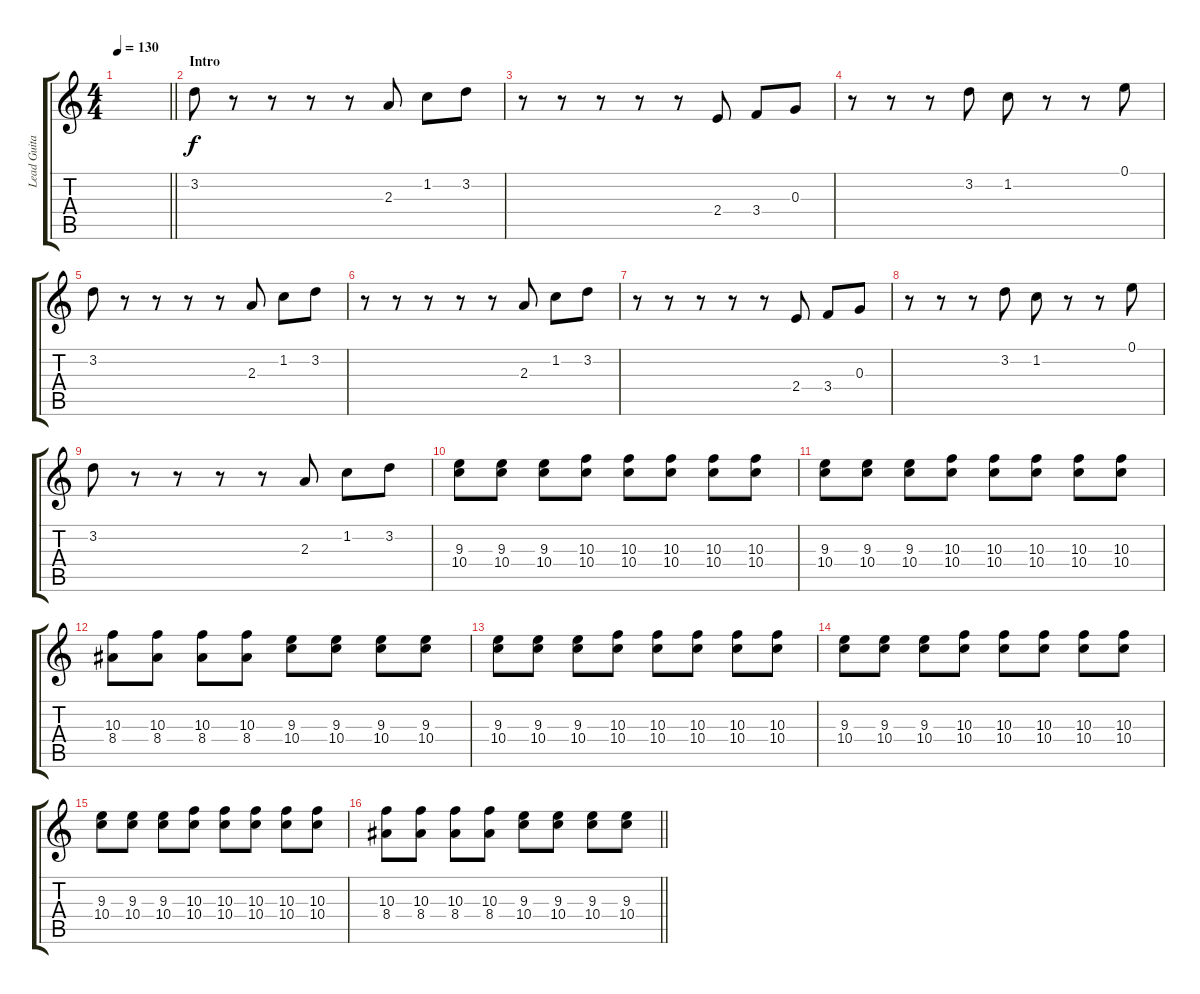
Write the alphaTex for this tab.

\track ("Lead Guitar" "Lead Guita") {instrument electricguitarclean}
\staff {score tabs}
\tuning (E4 B3 G3 D3 A2 E2) {hide}
\ts (4 4)
\tempo 130
\clef g2
\barLineRight lightlight
\ks c
|
\section ("" "Intro")
3.2.8 r.8 r.8 r.8 r.8 2.3.8 1.2.8 3.2.8 |
r.8 r.8 r.8 r.8 r.8 2.4.8 3.4.8 0.3.8 |
r.8 r.8 r.8 3.2.8 1.2.8 r.8 r.8 0.1.8 |
3.2.8 r.8 r.8 r.8 r.8 2.3.8 1.2.8 3.2.8 |
r.8 r.8 r.8 r.8 r.8 2.3.8 1.2.8 3.2.8 |
r.8 r.8 r.8 r.8 r.8 2.4.8 3.4.8 0.3.8 |
r.8 r.8 r.8 3.2.8 1.2.8 r.8 r.8 0.1.8 |
3.2.8 r.8 r.8 r.8 r.8 2.3.8 1.2.8 3.2.8 |
(9.3 10.4).8 (9.3 10.4).8 (9.3 10.4).8 (10.3 10.4).8 (10.3 10.4).8 (10.3 10.4).8 (10.3 10.4).8 (10.3 10.4).8 |
(9.3 10.4).8 (9.3 10.4).8 (9.3 10.4).8 (10.3 10.4).8 (10.3 10.4).8 (10.3 10.4).8 (10.3 10.4).8 (10.3 10.4).8 |
(10.3 8.4).8 (10.3 8.4).8 (10.3 8.4).8 (10.3 8.4).8 (9.3 10.4).8 (9.3 10.4).8 (9.3 10.4).8 (9.3 10.4).8 |
(9.3 10.4).8 (9.3 10.4).8 (9.3 10.4).8 (10.3 10.4).8 (10.3 10.4).8 (10.3 10.4).8 (10.3 10.4).8 (10.3 10.4).8 |
(9.3 10.4).8 (9.3 10.4).8 (9.3 10.4).8 (10.3 10.4).8 (10.3 10.4).8 (10.3 10.4).8 (10.3 10.4).8 (10.3 10.4).8 |
(9.3 10.4).8 (9.3 10.4).8 (9.3 10.4).8 (10.3 10.4).8 (10.3 10.4).8 (10.3 10.4).8 (10.3 10.4).8 (10.3 10.4).8 |
\barLineRight lightlight
(10.3 8.4).8 (10.3 8.4).8 (10.3 8.4).8 (10.3 8.4).8 (9.3 10.4).8 (9.3 10.4).8 (9.3 10.4).8 (9.3 10.4).8
